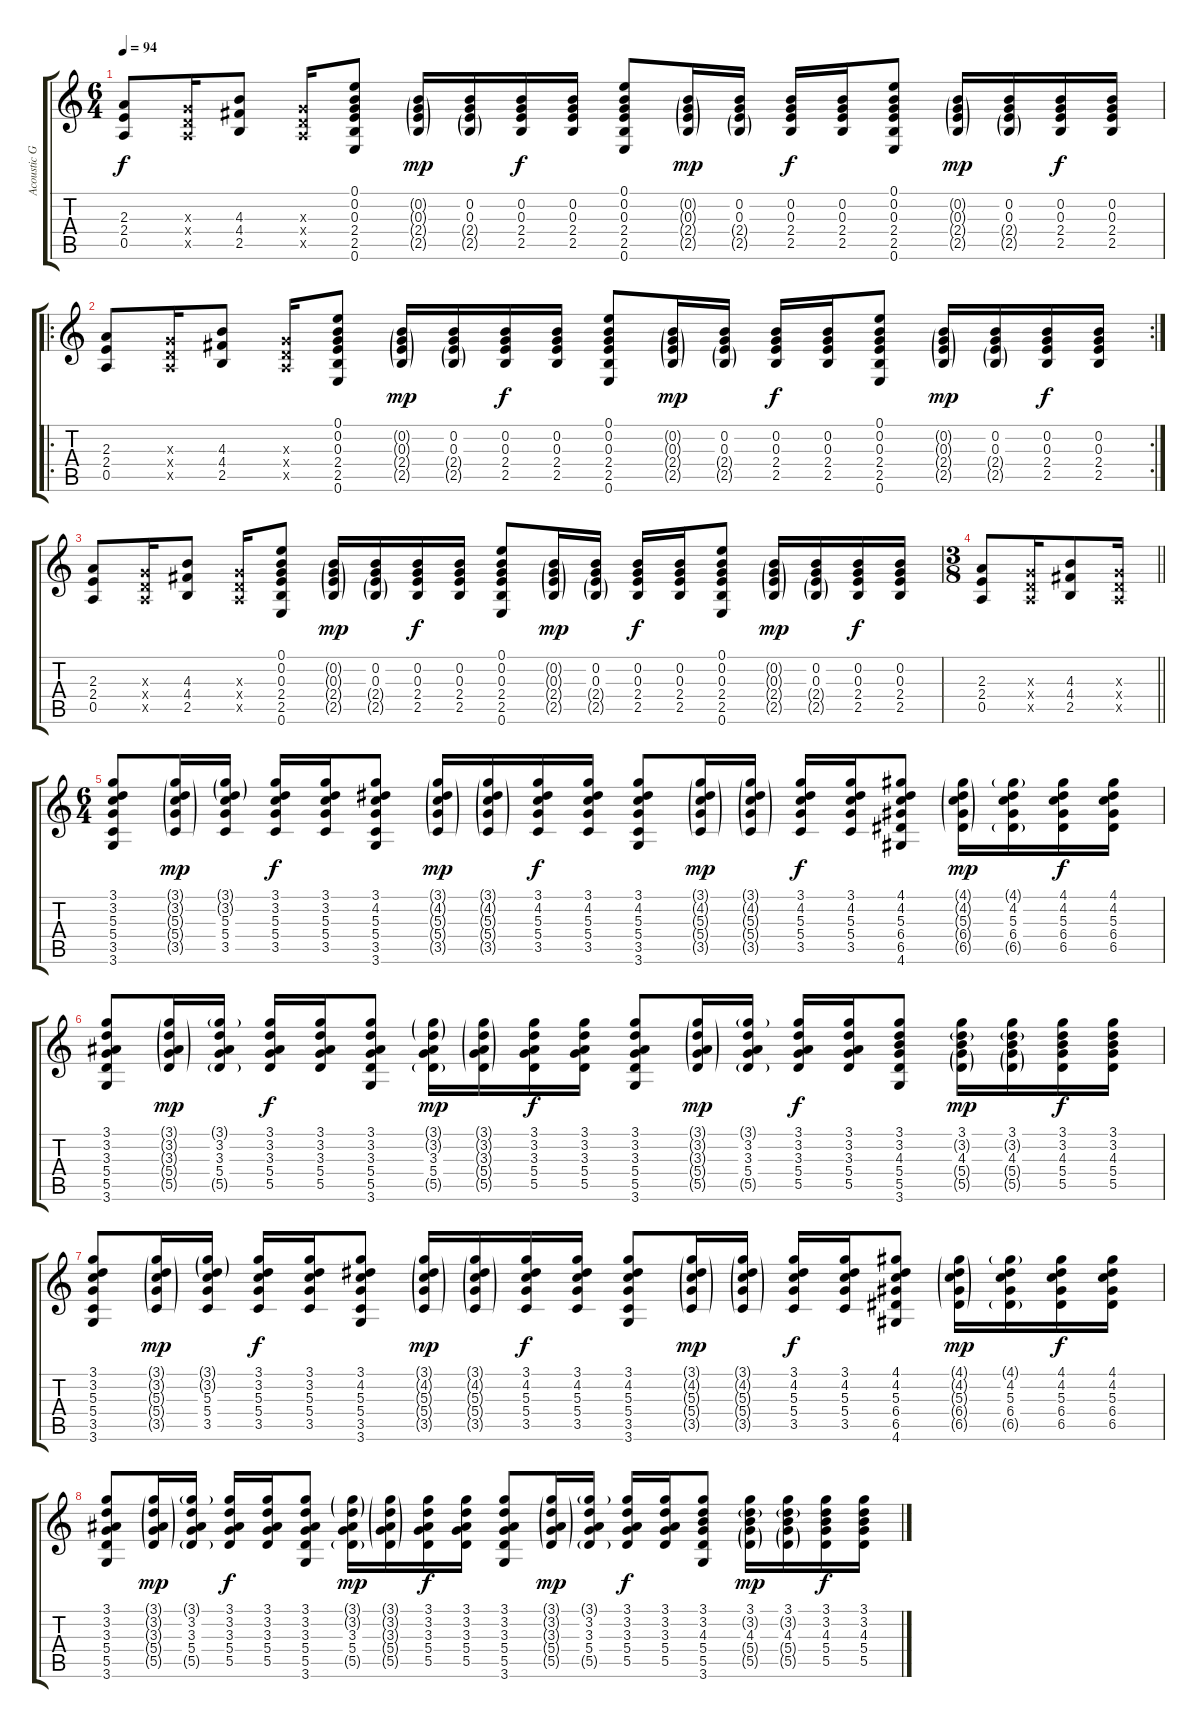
\track ("Acoustic Guitar" "Acoustic G") {instrument acousticguitarsteel}
\staff {score tabs}
\tuning (E4 B3 G3 D3 A2 E2) {hide}
\ts (6 4)
\tempo 94
\clef g2
\ks c
(2.3 2.4 0.5).8{dy f} (0.3{x} 0.4{x} 0.5{x}).16 (4.3 4.4 2.5).8 (0.3{x} 0.4{x} 0.5{x}).16 (0.1 0.2 0.3 2.4 2.5 0.6).8 (0.2{g} 0.3{g} 2.4{g} 2.5{g}).16{dy mp} (0.2 0.3 2.4{g} 2.5{g}).16 (0.2 0.3 2.4 2.5).16{dy f} (0.2 0.3 2.4 2.5).16 (0.1 0.2 0.3 2.4 2.5 0.6).8 (0.2{g} 0.3{g} 2.4{g} 2.5{g}).16{dy mp} (0.2 0.3 2.4{g} 2.5{g}).16 (0.2 0.3 2.4 2.5).16{dy f} (0.2 0.3 2.4 2.5).16 (0.1 0.2 0.3 2.4 2.5 0.6).8 (0.2{g} 0.3{g} 2.4{g} 2.5{g}).16{dy mp} (0.2 0.3 2.4{g} 2.5{g}).16 (0.2 0.3 2.4 2.5).16{dy f} (0.2 0.3 2.4 2.5).16 |
\ro
\rc 2
(2.3 2.4 0.5).8 (0.3{x} 0.4{x} 0.5{x}).16 (4.3 4.4 2.5).8 (0.3{x} 0.4{x} 0.5{x}).16 (0.1 0.2 0.3 2.4 2.5 0.6).8 (0.2{g} 0.3{g} 2.4{g} 2.5{g}).16{dy mp} (0.2 0.3 2.4{g} 2.5{g}).16 (0.2 0.3 2.4 2.5).16{dy f} (0.2 0.3 2.4 2.5).16 (0.1 0.2 0.3 2.4 2.5 0.6).8 (0.2{g} 0.3{g} 2.4{g} 2.5{g}).16{dy mp} (0.2 0.3 2.4{g} 2.5{g}).16 (0.2 0.3 2.4 2.5).16{dy f} (0.2 0.3 2.4 2.5).16 (0.1 0.2 0.3 2.4 2.5 0.6).8 (0.2{g} 0.3{g} 2.4{g} 2.5{g}).16{dy mp} (0.2 0.3 2.4{g} 2.5{g}).16 (0.2 0.3 2.4 2.5).16{dy f} (0.2 0.3 2.4 2.5).16 |
(2.3 2.4 0.5).8 (0.3{x} 0.4{x} 0.5{x}).16 (4.3 4.4 2.5).8 (0.3{x} 0.4{x} 0.5{x}).16 (0.1 0.2 0.3 2.4 2.5 0.6).8 (0.2{g} 0.3{g} 2.4{g} 2.5{g}).16{dy mp} (0.2 0.3 2.4{g} 2.5{g}).16 (0.2 0.3 2.4 2.5).16{dy f} (0.2 0.3 2.4 2.5).16 (0.1 0.2 0.3 2.4 2.5 0.6).8 (0.2{g} 0.3{g} 2.4{g} 2.5{g}).16{dy mp} (0.2 0.3 2.4{g} 2.5{g}).16 (0.2 0.3 2.4 2.5).16{dy f} (0.2 0.3 2.4 2.5).16 (0.1 0.2 0.3 2.4 2.5 0.6).8 (0.2{g} 0.3{g} 2.4{g} 2.5{g}).16{dy mp} (0.2 0.3 2.4{g} 2.5{g}).16 (0.2 0.3 2.4 2.5).16{dy f} (0.2 0.3 2.4 2.5).16 |
\ts (3 8)
\barLineRight lightlight
(2.3 2.4 0.5).8 (0.3{x} 0.4{x} 0.5{x}).16 (4.3 4.4 2.5).8 (0.3{x} 0.4{x} 0.5{x}).16 |
\ts (6 4)
(3.1 3.2 5.3 5.4 3.5 3.6).8 (3.1{g} 3.2{g} 5.3{g} 5.4{g} 3.5{g}).16{dy mp} (3.1{g} 3.2{g} 5.3 5.4 3.5).16 (3.1 3.2 5.3 5.4 3.5).16{dy f} (3.1 3.2 5.3 5.4 3.5).16 (3.1 4.2 5.3 5.4 3.5 3.6).8 (3.1{g} 4.2{g} 5.3{g} 5.4{g} 3.5{g}).16{dy mp} (3.1{g} 4.2{g} 5.3{g} 5.4{g} 3.5{g}).16 (3.1 4.2 5.3 5.4 3.5).16{dy f} (3.1 4.2 5.3 5.4 3.5).16 (3.1 4.2 5.3 5.4 3.5 3.6).8 (3.1{g} 4.2{g} 5.3{g} 5.4{g} 3.5{g}).16{dy mp} (3.1{g} 4.2{g} 5.3{g} 5.4{g} 3.5{g}).16 (3.1 4.2 5.3 5.4 3.5).16{dy f} (3.1 4.2 5.3 5.4 3.5).16 (4.1 4.2 5.3 6.4 6.5 4.6).8 (4.1{g} 4.2{g} 5.3{g} 6.4{g} 6.5{g}).16{dy mp} (4.1{g} 4.2 5.3 6.4 6.5{g}).16 (4.1 4.2 5.3 6.4 6.5).16{dy f} (4.1 4.2 5.3 6.4 6.5).16 |
(3.1 3.2 3.3 5.4 5.5 3.6).8 (3.1{g} 3.2{g} 3.3{g} 5.4{g} 5.5{g}).16{dy mp} (3.1{g} 3.2 3.3 5.4 5.5{g}).16 (3.1 3.2 3.3 5.4 5.5).16{dy f} (3.1 3.2 3.3 5.4 5.5).16 (3.1 3.2 3.3 5.4 5.5 3.6).8 (3.1{g} 3.2{g} 3.3 5.4 5.5{g}).16{dy mp} (3.1{g} 3.2{g} 3.3{g} 5.4{g} 5.5{g}).16 (3.1 3.2 3.3 5.4 5.5).16{dy f} (3.1 3.2 3.3 5.4 5.5).16 (3.1 3.2 3.3 5.4 5.5 3.6).8 (3.1{g} 3.2{g} 3.3{g} 5.4{g} 5.5{g}).16{dy mp} (3.1{g} 3.2 3.3 5.4 5.5{g}).16 (3.1 3.2 3.3 5.4 5.5).16{dy f} (3.1 3.2 3.3 5.4 5.5).16 (3.1 3.2 4.3 5.4 5.5 3.6).8 (3.1 3.2{g} 4.3 5.4{g} 5.5{g}).16{dy mp} (3.1 3.2{g} 4.3 5.4{g} 5.5{g}).16 (3.1 3.2 4.3 5.4 5.5).16{dy f} (3.1 3.2 4.3 5.4 5.5).16 |
(3.1 3.2 5.3 5.4 3.5 3.6).8 (3.1{g} 3.2{g} 5.3{g} 5.4{g} 3.5{g}).16{dy mp} (3.1{g} 3.2{g} 5.3 5.4 3.5).16 (3.1 3.2 5.3 5.4 3.5).16{dy f} (3.1 3.2 5.3 5.4 3.5).16 (3.1 4.2 5.3 5.4 3.5 3.6).8 (3.1{g} 4.2{g} 5.3{g} 5.4{g} 3.5{g}).16{dy mp} (3.1{g} 4.2{g} 5.3{g} 5.4{g} 3.5{g}).16 (3.1 4.2 5.3 5.4 3.5).16{dy f} (3.1 4.2 5.3 5.4 3.5).16 (3.1 4.2 5.3 5.4 3.5 3.6).8 (3.1{g} 4.2{g} 5.3{g} 5.4{g} 3.5{g}).16{dy mp} (3.1{g} 4.2{g} 5.3{g} 5.4{g} 3.5{g}).16 (3.1 4.2 5.3 5.4 3.5).16{dy f} (3.1 4.2 5.3 5.4 3.5).16 (4.1 4.2 5.3 6.4 6.5 4.6).8 (4.1{g} 4.2{g} 5.3{g} 6.4{g} 6.5{g}).16{dy mp} (4.1{g} 4.2 5.3 6.4 6.5{g}).16 (4.1 4.2 5.3 6.4 6.5).16{dy f} (4.1 4.2 5.3 6.4 6.5).16 |
(3.1 3.2 3.3 5.4 5.5 3.6).8 (3.1{g} 3.2{g} 3.3{g} 5.4{g} 5.5{g}).16{dy mp} (3.1{g} 3.2 3.3 5.4 5.5{g}).16 (3.1 3.2 3.3 5.4 5.5).16{dy f} (3.1 3.2 3.3 5.4 5.5).16 (3.1 3.2 3.3 5.4 5.5 3.6).8 (3.1{g} 3.2{g} 3.3 5.4 5.5{g}).16{dy mp} (3.1{g} 3.2{g} 3.3{g} 5.4{g} 5.5{g}).16 (3.1 3.2 3.3 5.4 5.5).16{dy f} (3.1 3.2 3.3 5.4 5.5).16 (3.1 3.2 3.3 5.4 5.5 3.6).8 (3.1{g} 3.2{g} 3.3{g} 5.4{g} 5.5{g}).16{dy mp} (3.1{g} 3.2 3.3 5.4 5.5{g}).16 (3.1 3.2 3.3 5.4 5.5).16{dy f} (3.1 3.2 3.3 5.4 5.5).16 (3.1 3.2 4.3 5.4 5.5 3.6).8 (3.1 3.2{g} 4.3 5.4{g} 5.5{g}).16{dy mp} (3.1 3.2{g} 4.3 5.4{g} 5.5{g}).16 (3.1 3.2 4.3 5.4 5.5).16{dy f} (3.1 3.2 4.3 5.4 5.5).16
